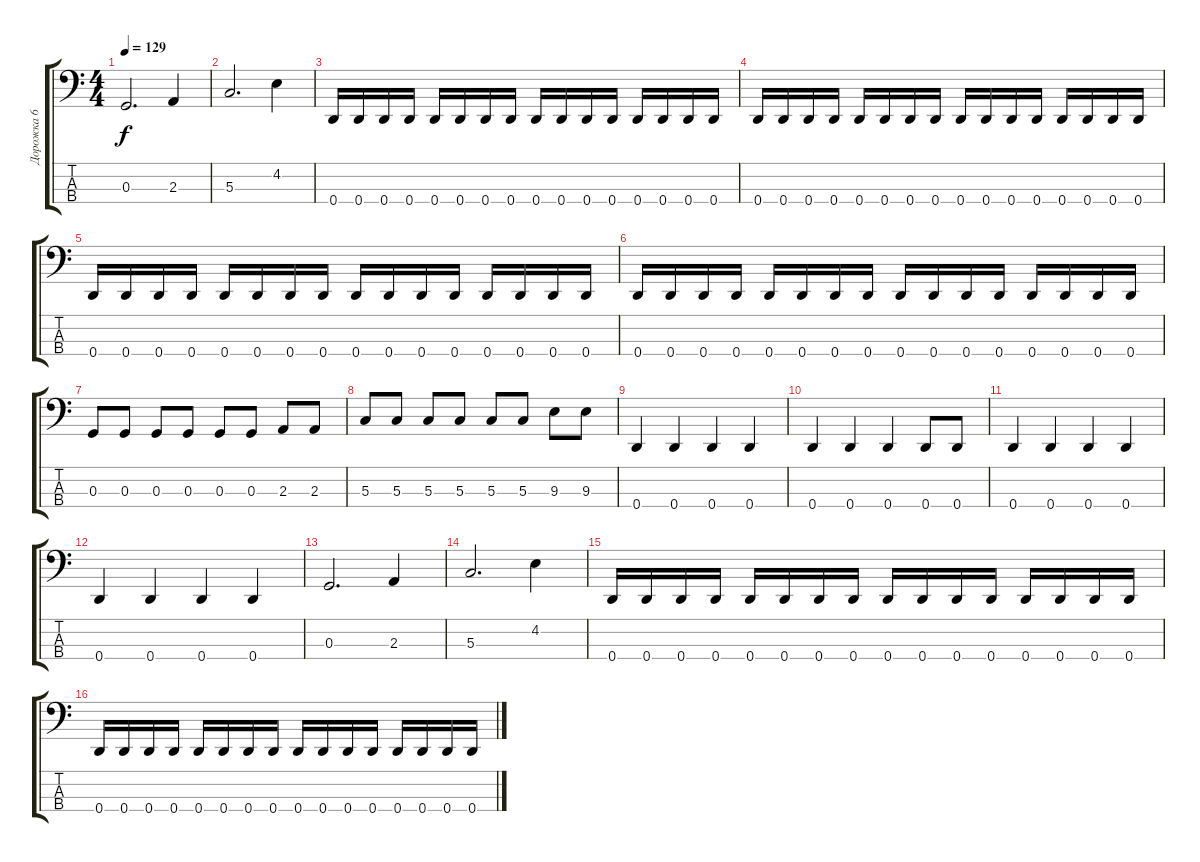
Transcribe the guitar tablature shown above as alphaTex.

\track ("Дорожка 6" "Дорожка 6") {instrument electricbasspick}
\staff {score tabs}
\tuning (F2 C2 G1 D1) {hide}
\ts (4 4)
\tempo 129
\clef f4
\ks c
0.3.2{d dy f} 2.3.4 |
5.3.2{d} 4.2.4 |
0.4.16 0.4.16 0.4.16 0.4.16 0.4.16 0.4.16 0.4.16 0.4.16 0.4.16 0.4.16 0.4.16 0.4.16 0.4.16 0.4.16 0.4.16 0.4.16 |
0.4.16 0.4.16 0.4.16 0.4.16 0.4.16 0.4.16 0.4.16 0.4.16 0.4.16 0.4.16 0.4.16 0.4.16 0.4.16 0.4.16 0.4.16 0.4.16 |
0.4.16 0.4.16 0.4.16 0.4.16 0.4.16 0.4.16 0.4.16 0.4.16 0.4.16 0.4.16 0.4.16 0.4.16 0.4.16 0.4.16 0.4.16 0.4.16 |
0.4.16 0.4.16 0.4.16 0.4.16 0.4.16 0.4.16 0.4.16 0.4.16 0.4.16 0.4.16 0.4.16 0.4.16 0.4.16 0.4.16 0.4.16 0.4.16 |
0.3.8 0.3.8 0.3.8 0.3.8 0.3.8 0.3.8 2.3.8 2.3.8 |
5.3.8 5.3.8 5.3.8 5.3.8 5.3.8 5.3.8 9.3.8 9.3.8 |
0.4.4 0.4.4 0.4.4 0.4.4 |
0.4.4 0.4.4 0.4.4 0.4.8 0.4.8 |
0.4.4 0.4.4 0.4.4 0.4.4 |
0.4.4 0.4.4 0.4.4 0.4.4 |
0.3.2{d} 2.3.4 |
5.3.2{d} 4.2.4 |
0.4.16 0.4.16 0.4.16 0.4.16 0.4.16 0.4.16 0.4.16 0.4.16 0.4.16 0.4.16 0.4.16 0.4.16 0.4.16 0.4.16 0.4.16 0.4.16 |
0.4.16 0.4.16 0.4.16 0.4.16 0.4.16 0.4.16 0.4.16 0.4.16 0.4.16 0.4.16 0.4.16 0.4.16 0.4.16 0.4.16 0.4.16 0.4.16
